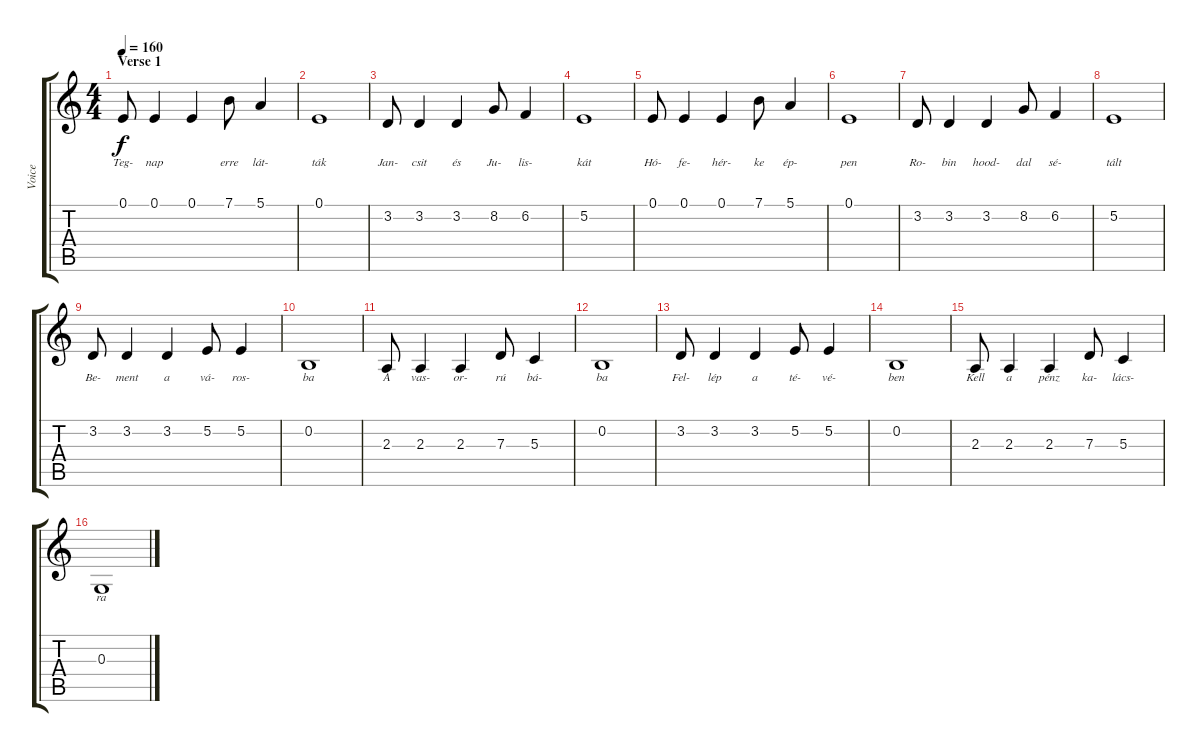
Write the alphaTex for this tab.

\track ("Voice" "Voice") {instrument cello}
\staff {score tabs}
\tuning (E4 B3 G3 D3 A2 E2) {hide}
\ts (4 4)
\section ("" "Verse 1")
\tempo 160
\clef g2
\ks c
0.1.8{lyrics (0 "Teg-") lyrics (1 "") lyrics (2 "") lyrics (3 "") lyrics (4 "") dy f} 0.1.4{lyrics (0 "nap") lyrics (1 "") lyrics (2 "") lyrics (3 "") lyrics (4 "")} 0.1.4{lyrics (0 "") lyrics (1 "") lyrics (2 "") lyrics (3 "") lyrics (4 "")} 7.1.8{lyrics (0 "erre") lyrics (1 "") lyrics (2 "") lyrics (3 "") lyrics (4 "")} 5.1.4{lyrics (0 "lát-") lyrics (1 "") lyrics (2 "") lyrics (3 "") lyrics (4 "")} |
0.1.1{lyrics (0 "ták") lyrics (1 "") lyrics (2 "") lyrics (3 "") lyrics (4 "")} |
3.2.8{lyrics (0 "Jan-") lyrics (1 "") lyrics (2 "") lyrics (3 "") lyrics (4 "")} 3.2.4{lyrics (0 "csit") lyrics (1 "") lyrics (2 "") lyrics (3 "") lyrics (4 "")} 3.2.4{lyrics (0 "és") lyrics (1 "") lyrics (2 "") lyrics (3 "") lyrics (4 "")} 8.2.8{lyrics (0 "Ju-") lyrics (1 "") lyrics (2 "") lyrics (3 "") lyrics (4 "")} 6.2.4{lyrics (0 "lis-") lyrics (1 "") lyrics (2 "") lyrics (3 "") lyrics (4 "")} |
5.2.1{lyrics (0 "kát") lyrics (1 "") lyrics (2 "") lyrics (3 "") lyrics (4 "")} |
0.1.8{lyrics (0 "Hó-") lyrics (1 "") lyrics (2 "") lyrics (3 "") lyrics (4 "")} 0.1.4{lyrics (0 "fe-") lyrics (1 "") lyrics (2 "") lyrics (3 "") lyrics (4 "")} 0.1.4{lyrics (0 "hér-") lyrics (1 "") lyrics (2 "") lyrics (3 "") lyrics (4 "")} 7.1.8{lyrics (0 "ke") lyrics (1 "") lyrics (2 "") lyrics (3 "") lyrics (4 "")} 5.1.4{lyrics (0 "ép-") lyrics (1 "") lyrics (2 "") lyrics (3 "") lyrics (4 "")} |
0.1.1{lyrics (0 "pen") lyrics (1 "") lyrics (2 "") lyrics (3 "") lyrics (4 "")} |
3.2.8{lyrics (0 "Ro-") lyrics (1 "") lyrics (2 "") lyrics (3 "") lyrics (4 "")} 3.2.4{lyrics (0 "bin") lyrics (1 "") lyrics (2 "") lyrics (3 "") lyrics (4 "")} 3.2.4{lyrics (0 "hood-") lyrics (1 "") lyrics (2 "") lyrics (3 "") lyrics (4 "")} 8.2.8{lyrics (0 "dal") lyrics (1 "") lyrics (2 "") lyrics (3 "") lyrics (4 "")} 6.2.4{lyrics (0 "sé-") lyrics (1 "") lyrics (2 "") lyrics (3 "") lyrics (4 "")} |
5.2.1{lyrics (0 "tált") lyrics (1 "") lyrics (2 "") lyrics (3 "") lyrics (4 "")} |
3.2.8{lyrics (0 "Be-") lyrics (1 "") lyrics (2 "") lyrics (3 "") lyrics (4 "")} 3.2.4{lyrics (0 "ment") lyrics (1 "") lyrics (2 "") lyrics (3 "") lyrics (4 "")} 3.2.4{lyrics (0 "a") lyrics (1 "") lyrics (2 "") lyrics (3 "") lyrics (4 "")} 5.2.8{lyrics (0 "vá-") lyrics (1 "") lyrics (2 "") lyrics (3 "") lyrics (4 "")} 5.2.4{lyrics (0 "ros-") lyrics (1 "") lyrics (2 "") lyrics (3 "") lyrics (4 "")} |
0.2.1{lyrics (0 "ba") lyrics (1 "") lyrics (2 "") lyrics (3 "") lyrics (4 "")} |
2.3.8{lyrics (0 "A") lyrics (1 "") lyrics (2 "") lyrics (3 "") lyrics (4 "")} 2.3.4{lyrics (0 "vas-") lyrics (1 "") lyrics (2 "") lyrics (3 "") lyrics (4 "")} 2.3.4{lyrics (0 "or-") lyrics (1 "") lyrics (2 "") lyrics (3 "") lyrics (4 "")} 7.3.8{lyrics (0 "rú") lyrics (1 "") lyrics (2 "") lyrics (3 "") lyrics (4 "")} 5.3.4{lyrics (0 "bá-") lyrics (1 "") lyrics (2 "") lyrics (3 "") lyrics (4 "")} |
0.2.1{lyrics (0 "ba") lyrics (1 "") lyrics (2 "") lyrics (3 "") lyrics (4 "")} |
3.2.8{lyrics (0 "Fel-") lyrics (1 "") lyrics (2 "") lyrics (3 "") lyrics (4 "")} 3.2.4{lyrics (0 "lép") lyrics (1 "") lyrics (2 "") lyrics (3 "") lyrics (4 "")} 3.2.4{lyrics (0 "a") lyrics (1 "") lyrics (2 "") lyrics (3 "") lyrics (4 "")} 5.2.8{lyrics (0 "té-") lyrics (1 "") lyrics (2 "") lyrics (3 "") lyrics (4 "")} 5.2.4{lyrics (0 "vé-") lyrics (1 "") lyrics (2 "") lyrics (3 "") lyrics (4 "")} |
0.2.1{lyrics (0 "ben") lyrics (1 "") lyrics (2 "") lyrics (3 "") lyrics (4 "")} |
2.3.8{lyrics (0 "Kell") lyrics (1 "") lyrics (2 "") lyrics (3 "") lyrics (4 "")} 2.3.4{lyrics (0 "a") lyrics (1 "") lyrics (2 "") lyrics (3 "") lyrics (4 "")} 2.3.4{lyrics (0 "pénz") lyrics (1 "") lyrics (2 "") lyrics (3 "") lyrics (4 "")} 7.3.8{lyrics (0 "ka-") lyrics (1 "") lyrics (2 "") lyrics (3 "") lyrics (4 "")} 5.3.4{lyrics (0 "lács-") lyrics (1 "") lyrics (2 "") lyrics (3 "") lyrics (4 "")} |
0.3.1{lyrics (0 "ra") lyrics (1 "") lyrics (2 "") lyrics (3 "") lyrics (4 "")}
